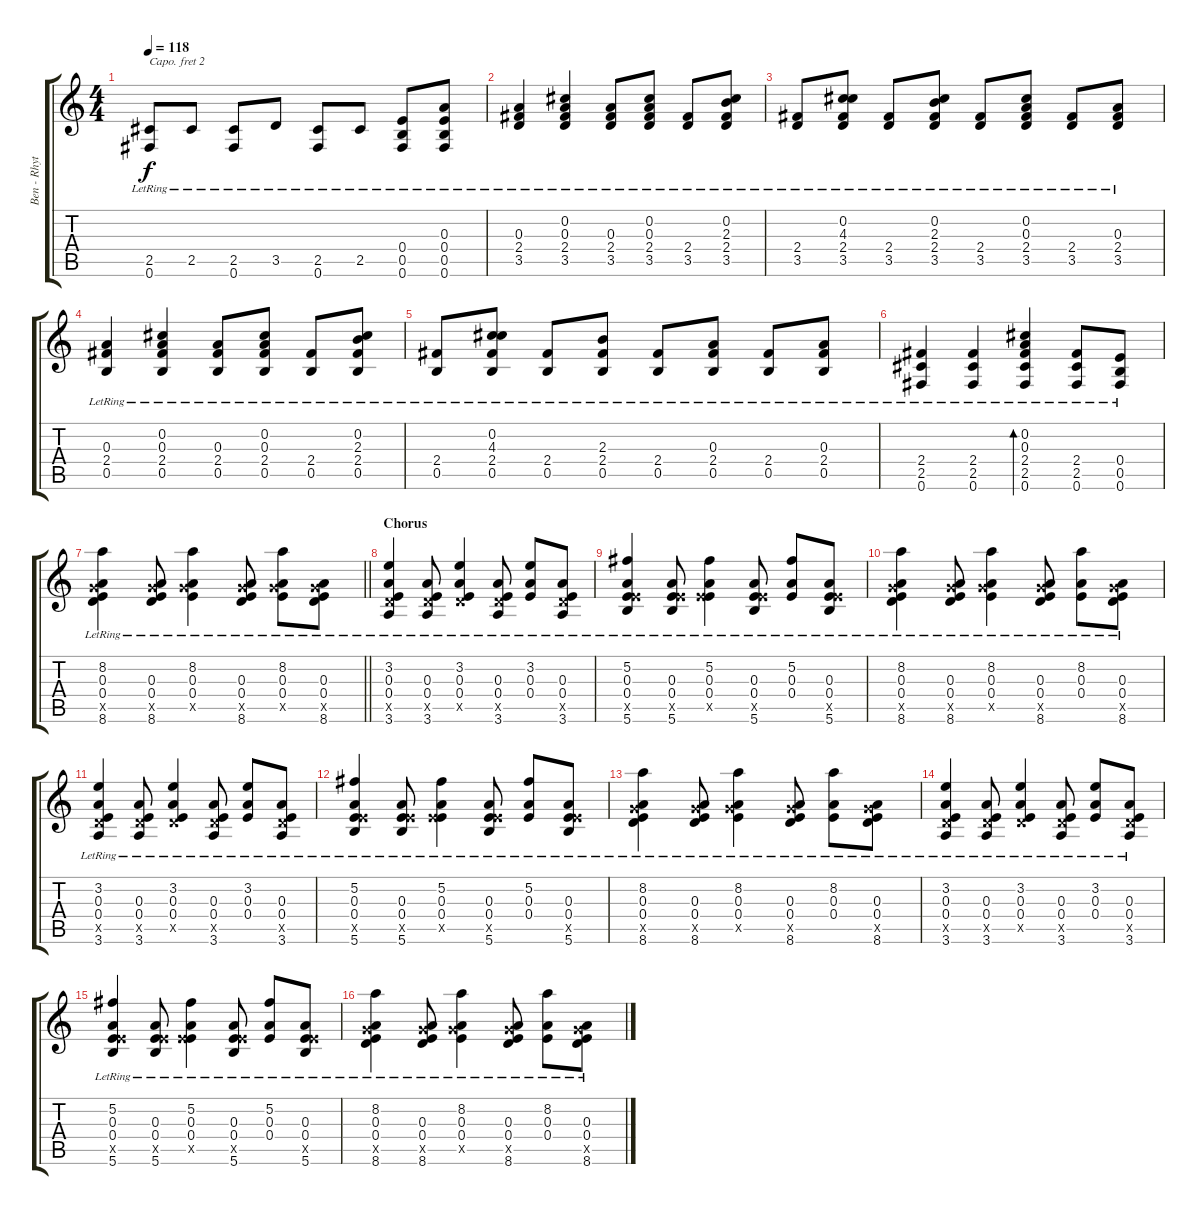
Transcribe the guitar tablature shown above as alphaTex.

\track ("Ben - Rhythm Guitar" "Ben - Rhyt") {instrument acousticguitarsteel}
\staff {score tabs}
\capo 2
\tuning (E4 B3 G3 D3 A2 E2) {hide}
\ts (4 4)
\tempo 118
\clef g2
\ks c
(2.5{lr} 0.6{lr}).8{dy f} 2.5{lr}.8 (2.5{lr} 0.6{lr}).8 3.5{lr}.8 (2.5{lr} 0.6{lr}).8 2.5{lr}.8 (0.4{lr} 0.5{lr} 0.6{lr}).8 (0.3{lr} 0.4{lr} 0.5{lr} 0.6{lr}).8 |
(0.3 2.4{lr} 3.5{lr}).4 (0.2{lr} 0.3{lr} 2.4{lr} 3.5{lr}).4 (0.3 2.4{lr} 3.5{lr}).8 (0.2{lr} 0.3{lr} 2.4{lr} 3.5{lr}).8 (2.4{lr} 3.5{lr}).8 (0.2{lr} 2.3{lr} 2.4{lr} 3.5{lr}).8 |
(2.4{lr} 3.5{lr}).8 (0.2{lr} 4.3{lr} 2.4{lr} 3.5{lr}).8 (2.4{lr} 3.5{lr}).8 (0.2{lr} 2.3{lr} 2.4{lr} 3.5{lr}).8 (2.4{lr} 3.5{lr}).8 (0.2{lr} 0.3{lr} 2.4{lr} 3.5).8 (2.4{lr} 3.5).8 (0.3{lr} 2.4{lr} 3.5).8 |
(0.3{lr} 2.4{lr} 0.5{lr}).4 (0.2{lr} 0.3{lr} 2.4{lr} 0.5{lr}).4 (0.3{lr} 2.4{lr} 0.5{lr}).8 (0.2{lr} 0.3{lr} 2.4{lr} 0.5{lr}).8 (2.4{lr} 0.5{lr}).8 (0.2{lr} 2.3{lr} 2.4{lr} 0.5{lr}).8 |
(2.4{lr} 0.5{lr}).8 (0.2{lr} 4.3{lr} 2.4{lr} 0.5{lr}).8 (2.4{lr} 0.5{lr}).8 (2.3{lr} 2.4{lr} 0.5{lr}).8 (2.4{lr} 0.5{lr}).8 (0.3{lr} 2.4{lr} 0.5{lr}).8 (2.4{lr} 0.5{lr}).8 (0.3{lr} 2.4{lr} 0.5{lr}).8 |
(2.4{lr} 2.5{lr} 0.6{lr}).4 (2.4{lr} 2.5{lr} 0.6{lr}).4 (0.2{lr} 0.3{lr} 2.4{lr} 2.5{lr} 0.6{lr}).4{bd 120} (2.4{lr} 2.5{lr} 0.6{lr}).8 (0.4{lr} 0.5 0.6).8 |
\barLineRight lightlight
(8.2{lr} 0.3{lr} 0.4{lr} 8.5{x} 8.6{lr}).4 (0.3{lr} 0.4{lr} 8.5{x} 8.6{lr}).8 (8.2{lr} 0.3{lr} 0.4{lr} 8.5{x}).4 (0.3{lr} 0.4{lr} 8.5{x} 8.6{lr}).8 (8.2{lr} 0.3{lr} 0.4{lr} 8.5{x}).8 (0.3{lr} 0.4{lr} 8.5{x} 8.6{lr}).8 |
\section ("" "Chorus")
(3.2{lr} 0.3{lr} 0.4{lr} 3.5{x} 3.6{lr}).4 (0.3{lr} 0.4{lr} 3.5{x} 3.6{lr}).8 (3.2{lr} 0.3{lr} 0.4{lr} 3.5{x}).4 (0.3{lr} 0.4{lr} 3.5{x} 3.6{lr}).8 (3.2{lr} 0.3{lr} 0.4{lr}).8 (0.3{lr} 0.4{lr} 3.5{x} 3.6{lr}).8 |
(5.2{lr} 0.3{lr} 0.4{lr} 5.5{x} 5.6{lr}).4 (0.3{lr} 0.4{lr} 5.5{x} 5.6{lr}).8 (5.2{lr} 0.3{lr} 0.4{lr} 5.5{x}).4 (0.3{lr} 0.4{lr} 5.5{x} 5.6{lr}).8 (5.2{lr} 0.3{lr} 0.4{lr}).8 (0.3{lr} 0.4{lr} 5.5{x} 5.6{lr}).8 |
(8.2{lr} 0.3{lr} 0.4{lr} 8.5{x} 8.6{lr}).4 (0.3{lr} 0.4{lr} 8.5{x} 8.6{lr}).8 (8.2{lr} 0.3{lr} 0.4{lr} 8.5{x}).4 (0.3{lr} 0.4{lr} 8.5{x} 8.6{lr}).8 (8.2{lr} 0.3{lr} 0.4{lr}).8 (0.3{lr} 0.4{lr} 8.5{x} 8.6{lr}).8 |
(3.2{lr} 0.3{lr} 0.4{lr} 3.5{x} 3.6{lr}).4 (0.3{lr} 0.4{lr} 3.5{x} 3.6{lr}).8 (3.2{lr} 0.3{lr} 0.4{lr} 3.5{x}).4 (0.3{lr} 0.4{lr} 3.5{x} 3.6{lr}).8 (3.2{lr} 0.3{lr} 0.4{lr}).8 (0.3{lr} 0.4{lr} 3.5{x} 3.6{lr}).8 |
(5.2{lr} 0.3{lr} 0.4{lr} 5.5{x} 5.6{lr}).4 (0.3{lr} 0.4{lr} 5.5{x} 5.6{lr}).8 (5.2{lr} 0.3{lr} 0.4{lr} 5.5{x}).4 (0.3{lr} 0.4{lr} 5.5{x} 5.6{lr}).8 (5.2{lr} 0.3{lr} 0.4{lr}).8 (0.3{lr} 0.4{lr} 5.5{x} 5.6{lr}).8 |
(8.2{lr} 0.3{lr} 0.4{lr} 8.5{x} 8.6{lr}).4 (0.3{lr} 0.4{lr} 8.5{x} 8.6{lr}).8 (8.2{lr} 0.3{lr} 0.4{lr} 8.5{x}).4 (0.3{lr} 0.4{lr} 8.5{x} 8.6{lr}).8 (8.2{lr} 0.3{lr} 0.4{lr}).8 (0.3{lr} 0.4{lr} 8.5{x} 8.6{lr}).8 |
(3.2{lr} 0.3{lr} 0.4{lr} 3.5{x} 3.6{lr}).4 (0.3{lr} 0.4{lr} 3.5{x} 3.6{lr}).8 (3.2{lr} 0.3{lr} 0.4{lr} 3.5{x}).4 (0.3{lr} 0.4{lr} 3.5{x} 3.6{lr}).8 (3.2{lr} 0.3{lr} 0.4{lr}).8 (0.3{lr} 0.4{lr} 3.5{x} 3.6{lr}).8 |
(5.2{lr} 0.3{lr} 0.4{lr} 5.5{x} 5.6{lr}).4 (0.3{lr} 0.4{lr} 5.5{x} 5.6{lr}).8 (5.2{lr} 0.3{lr} 0.4{lr} 5.5{x}).4 (0.3{lr} 0.4{lr} 5.5{x} 5.6{lr}).8 (5.2{lr} 0.3{lr} 0.4{lr}).8 (0.3{lr} 0.4{lr} 5.5{x} 5.6{lr}).8 |
(8.2{lr} 0.3{lr} 0.4{lr} 8.5{x} 8.6{lr}).4 (0.3{lr} 0.4{lr} 8.5{x} 8.6{lr}).8 (8.2{lr} 0.3{lr} 0.4{lr} 8.5{x}).4 (0.3{lr} 0.4{lr} 8.5{x} 8.6{lr}).8 (8.2{lr} 0.3{lr} 0.4{lr}).8 (0.3{lr} 0.4{lr} 8.5{x} 8.6{lr}).8
